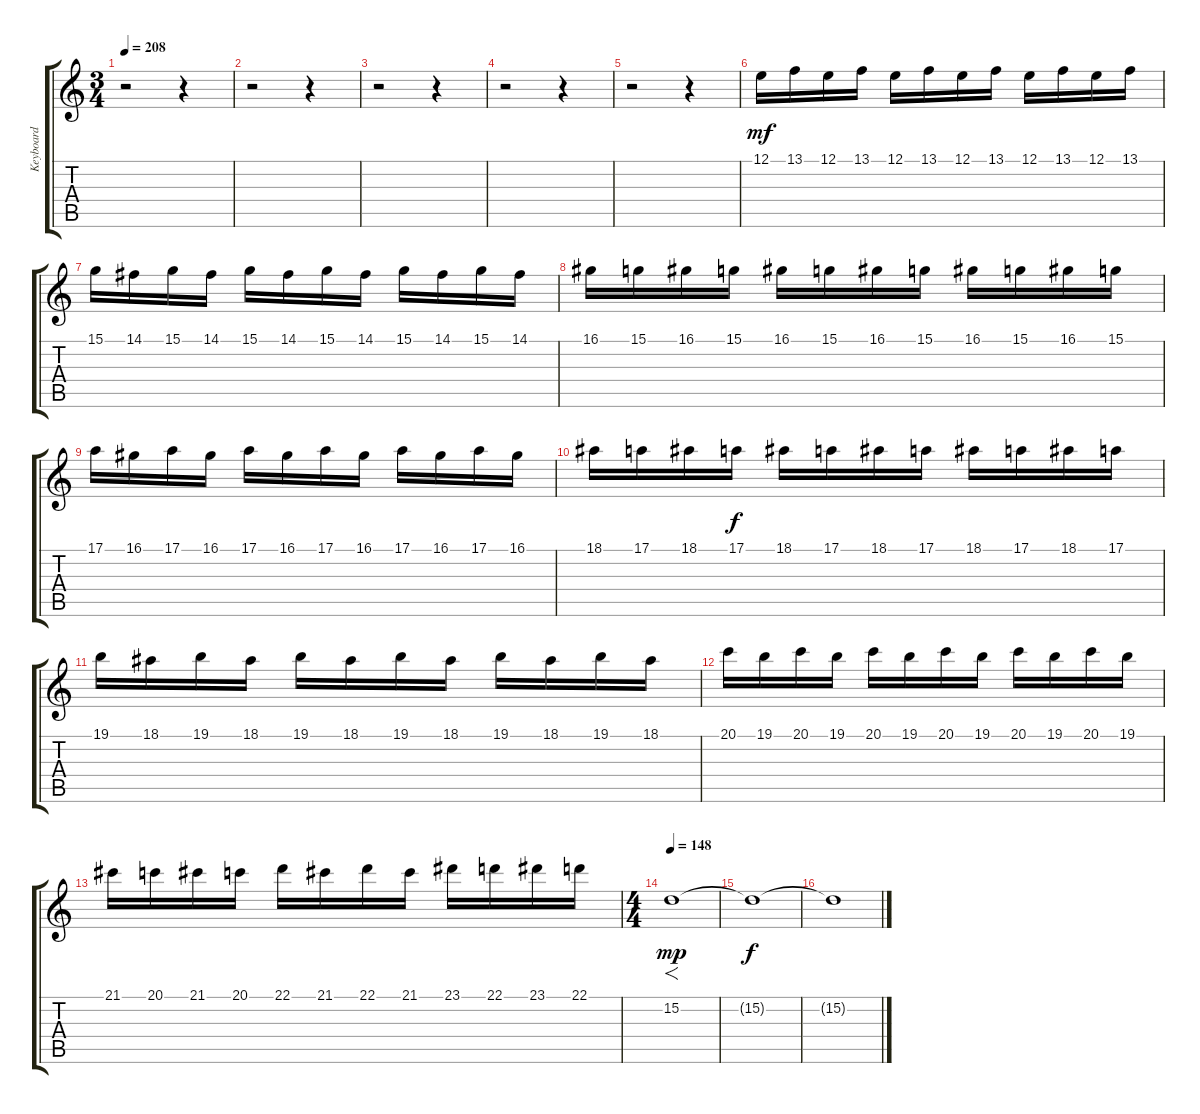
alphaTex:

\track ("Keyboard" "Keyboard") {instrument electricgrandpiano}
\staff {score tabs}
\tuning (E4 B3 G3 D3 A2 E2) {hide}
\ts (3 4)
\tempo 208
\clef g2
\ks c
r.2{dy f} r.4 |
r.2 r.4 |
r.2 r.4 |
r.2 r.4 |
r.2 r.4 |
12.1.16{dy mf volume 6} 13.1.16 12.1.16 13.1.16 12.1.16 13.1.16 12.1.16 13.1.16 12.1.16 13.1.16 12.1.16 13.1.16 |
15.1.16 14.1.16 15.1.16 14.1.16 15.1.16 14.1.16 15.1.16 14.1.16 15.1.16 14.1.16 15.1.16 14.1.16 |
16.1.16 15.1.16 16.1.16 15.1.16 16.1.16 15.1.16 16.1.16 15.1.16 16.1.16 15.1.16 16.1.16 15.1.16 |
17.1.16 16.1.16 17.1.16 16.1.16 17.1.16 16.1.16 17.1.16 16.1.16 17.1.16 16.1.16 17.1.16 16.1.16 |
18.1.16 17.1.16 18.1.16 17.1.16{dy f} 18.1.16 17.1.16 18.1.16 17.1.16 18.1.16 17.1.16 18.1.16 17.1.16 |
19.1.16 18.1.16 19.1.16 18.1.16 19.1.16 18.1.16 19.1.16 18.1.16 19.1.16 18.1.16 19.1.16 18.1.16 |
20.1.16 19.1.16 20.1.16 19.1.16 20.1.16 19.1.16 20.1.16 19.1.16 20.1.16 19.1.16 20.1.16 19.1.16 |
21.1.16 20.1.16 21.1.16 20.1.16 22.1.16 21.1.16 22.1.16 21.1.16 23.1.16 22.1.16 23.1.16 22.1.16 |
\ts (4 4)
\tempo 148
15.2.1{f dy mp volume 10} |
15.2{t}.1{dy f} |
15.2{t}.1
